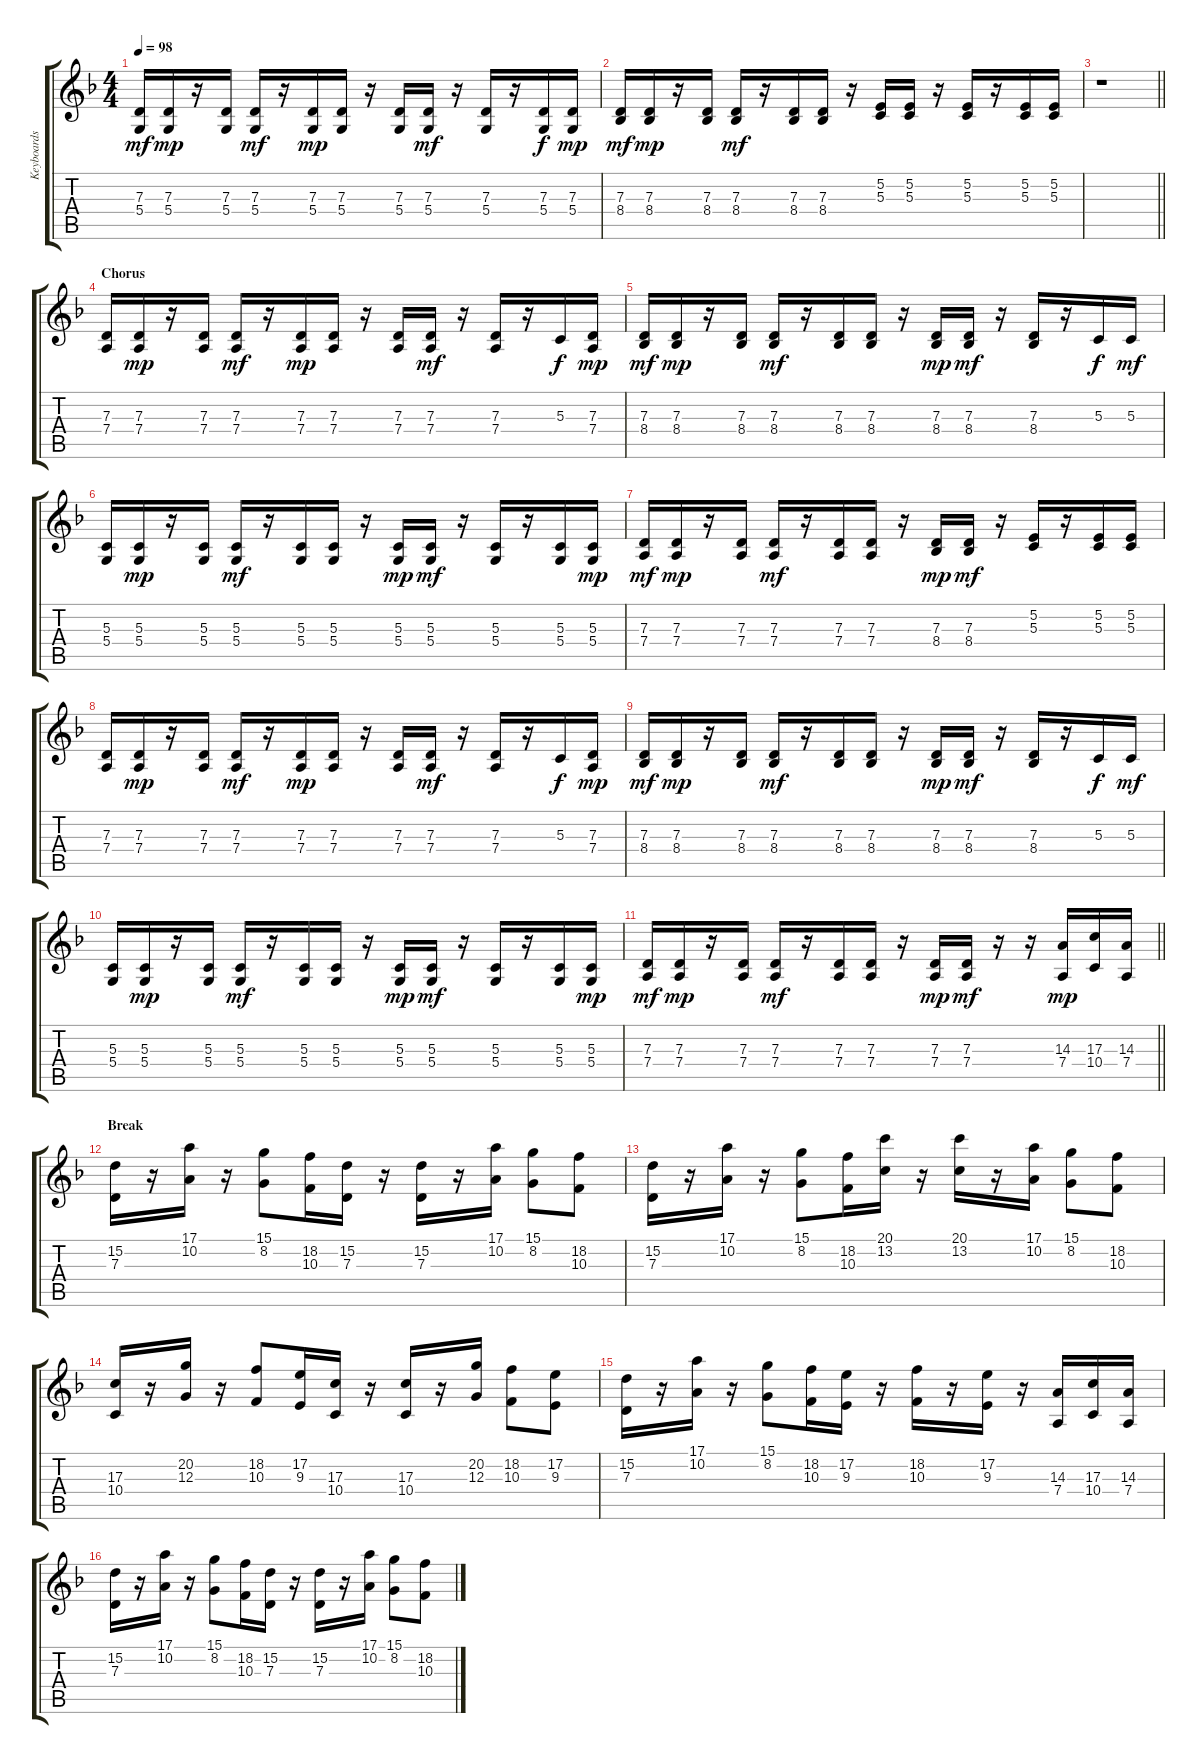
\track ("Keyboards (Katrin)" "Keyboards ") {instrument synthbrass1}
\staff {score tabs}
\tuning (E4 B3 G3 D3 A2 D2) {hide}
\ts (4 4)
\tempo 98
\clef g2
\ks f
(7.3 5.4).16{dy mf} (7.3 5.4).16{dy mp} r.16 (7.3 5.4).16 (7.3 5.4).16{dy mf} r.16 (7.3 5.4).16{dy mp} (7.3 5.4).16 r.16 (7.3 5.4).16 (7.3 5.4).16{dy mf} r.16 (7.3 5.4).16 r.16 (7.3 5.4).16{dy f} (7.3 5.4).16{dy mp} |
(7.3 8.4).16{dy mf} (7.3 8.4).16{dy mp} r.16 (7.3 8.4).16 (7.3 8.4).16{dy mf} r.16 (7.3 8.4).16 (7.3 8.4).16 r.16 (5.2 5.3).16 (5.2 5.3).16 r.16 (5.2 5.3).16 r.16 (5.2 5.3).16 (5.2 5.3).16 |
\barLineRight lightlight
r.1 |
\section ("" "Chorus")
(7.3 7.4).16{volume 8} (7.3 7.4).16{dy mp} r.16 (7.3 7.4).16 (7.3 7.4).16{dy mf} r.16 (7.3 7.4).16{dy mp} (7.3 7.4).16 r.16 (7.3 7.4).16 (7.3 7.4).16{dy mf} r.16 (7.3 7.4).16 r.16 5.3.16{dy f} (7.3 7.4).16{dy mp} |
(7.3 8.4).16{dy mf} (7.3 8.4).16{dy mp} r.16 (7.3 8.4).16 (7.3 8.4).16{dy mf} r.16 (7.3 8.4).16 (7.3 8.4).16 r.16 (7.3 8.4).16{dy mp} (7.3 8.4).16{dy mf} r.16 (7.3 8.4).16 r.16 5.3.16{dy f} 5.3.16{dy mf} |
(5.3 5.4).16 (5.3 5.4).16{dy mp} r.16 (5.3 5.4).16 (5.3 5.4).16{dy mf} r.16 (5.3 5.4).16 (5.3 5.4).16 r.16 (5.3 5.4).16{dy mp} (5.3 5.4).16{dy mf} r.16 (5.3 5.4).16 r.16 (5.3 5.4).16 (5.3 5.4).16{dy mp} |
(7.3 7.4).16{dy mf} (7.3 7.4).16{dy mp} r.16 (7.3 7.4).16 (7.3 7.4).16{dy mf} r.16 (7.3 7.4).16 (7.3 7.4).16 r.16 (7.3 8.4).16{dy mp} (7.3 8.4).16{dy mf} r.16 (5.2 5.3).16 r.16 (5.2 5.3).16 (5.2 5.3).16 |
(7.3 7.4).16 (7.3 7.4).16{dy mp} r.16 (7.3 7.4).16 (7.3 7.4).16{dy mf} r.16 (7.3 7.4).16{dy mp} (7.3 7.4).16 r.16 (7.3 7.4).16 (7.3 7.4).16{dy mf} r.16 (7.3 7.4).16 r.16 5.3.16{dy f} (7.3 7.4).16{dy mp} |
(7.3 8.4).16{dy mf} (7.3 8.4).16{dy mp} r.16 (7.3 8.4).16 (7.3 8.4).16{dy mf} r.16 (7.3 8.4).16 (7.3 8.4).16 r.16 (7.3 8.4).16{dy mp} (7.3 8.4).16{dy mf} r.16 (7.3 8.4).16 r.16 5.3.16{dy f} 5.3.16{dy mf} |
(5.3 5.4).16 (5.3 5.4).16{dy mp} r.16 (5.3 5.4).16 (5.3 5.4).16{dy mf} r.16 (5.3 5.4).16 (5.3 5.4).16 r.16 (5.3 5.4).16{dy mp} (5.3 5.4).16{dy mf} r.16 (5.3 5.4).16 r.16 (5.3 5.4).16 (5.3 5.4).16{dy mp} |
\barLineRight lightlight
(7.3 7.4).16{dy mf} (7.3 7.4).16{dy mp} r.16 (7.3 7.4).16 (7.3 7.4).16{dy mf} r.16 (7.3 7.4).16 (7.3 7.4).16 r.16 (7.3 7.4).16{dy mp} (7.3 7.4).16{dy mf} r.16 r.16{volume 12 instrument synthbrass1} (14.3 7.4).16{dy mp} (17.3 10.4).16 (14.3 7.4).16 |
\section ("" "Break")
(15.2 7.3).16 r.16 (17.1 10.2).16 r.16 (15.1 8.2).8 (18.2 10.3).16 (15.2 7.3).16 r.16 (15.2 7.3).16 r.16 (17.1 10.2).16 (15.1 8.2).8 (18.2 10.3).8 |
(15.2 7.3).16 r.16 (17.1 10.2).16 r.16 (15.1 8.2).8 (18.2 10.3).16 (20.1 13.2).16 r.16 (20.1 13.2).16 r.16 (17.1 10.2).16 (15.1 8.2).8 (18.2 10.3).8 |
(17.3 10.4).16 r.16 (20.2 12.3).16 r.16 (18.2 10.3).8 (17.2 9.3).16 (17.3 10.4).16 r.16 (17.3 10.4).16 r.16 (20.2 12.3).16 (18.2 10.3).8 (17.2 9.3).8 |
(15.2 7.3).16 r.16 (17.1 10.2).16 r.16 (15.1 8.2).8 (18.2 10.3).16 (17.2 9.3).16 r.16 (18.2 10.3).16 r.16 (17.2 9.3).16 r.16 (14.3 7.4).16 (17.3 10.4).16 (14.3 7.4).16 |
(15.2 7.3).16 r.16 (17.1 10.2).16 r.16 (15.1 8.2).8 (18.2 10.3).16 (15.2 7.3).16 r.16 (15.2 7.3).16 r.16 (17.1 10.2).16 (15.1 8.2).8 (18.2 10.3).8
